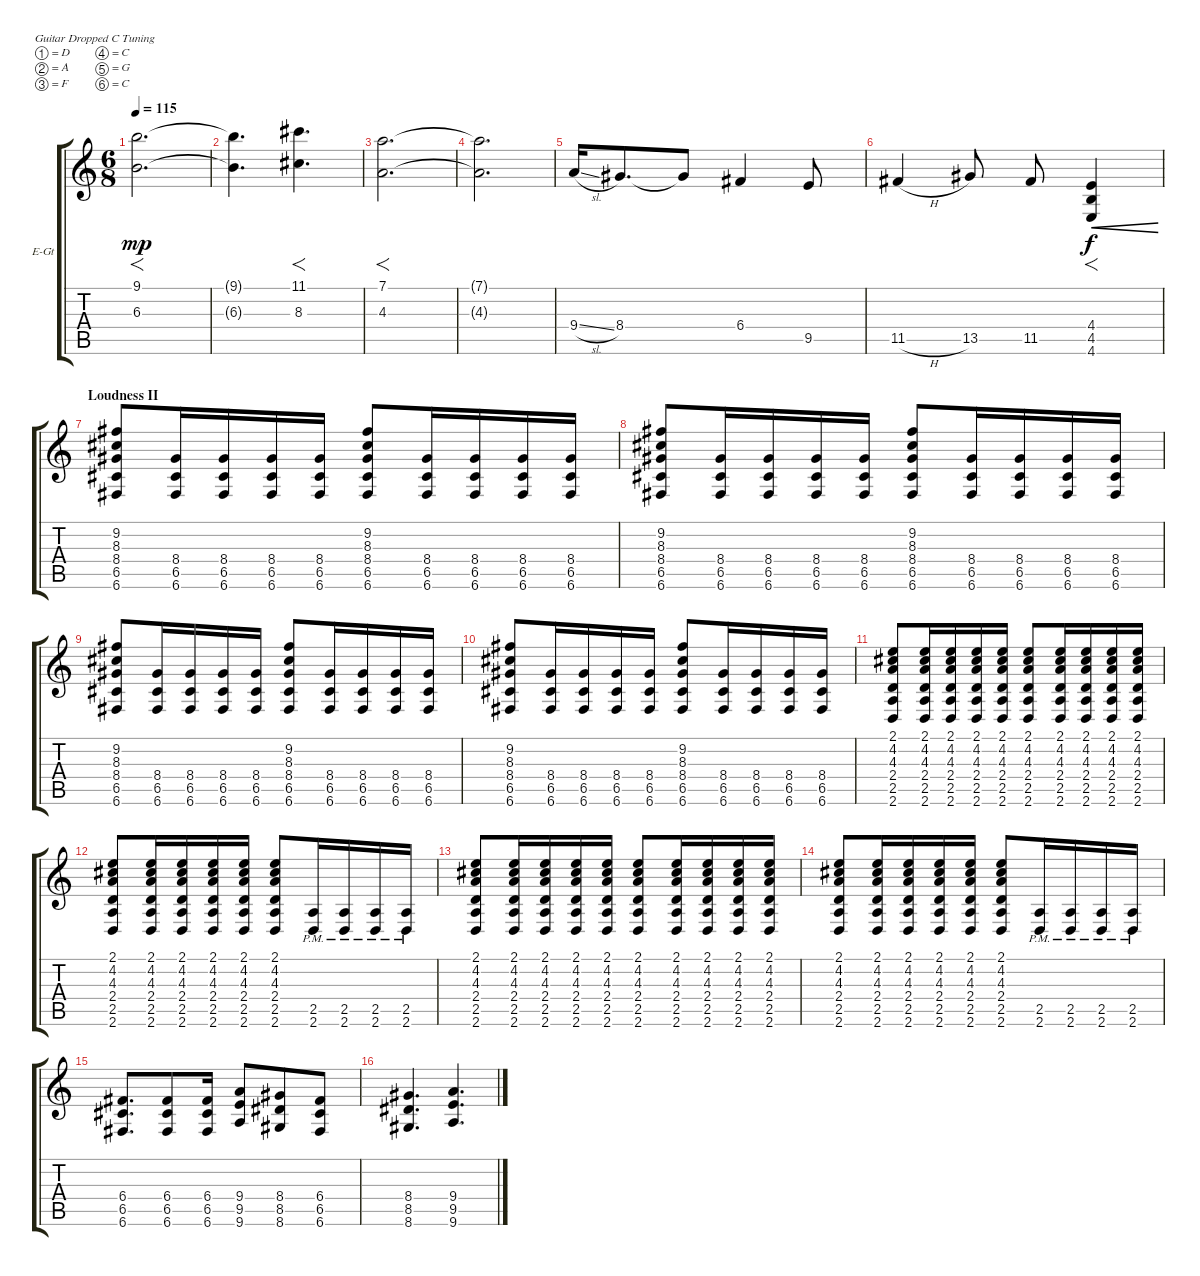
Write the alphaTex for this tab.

\bracketExtendMode groupsimilarinstruments
\firstSystemTrackNameOrientation horizontal
\otherSystemsTrackNameOrientation horizontal
\track ("Electric Guitar 1" "E-Gt") {instrument distortionguitar}
\staff {score tabs}
\tuning (D4 A3 F3 C3 G2 C2)
\ts (6 8)
\tempo 115
\clef g2
\ks c
(6.3 9.1).2{f d dy mp} |
(9.1{t} 6.3{t}).4{d} (8.3 11.1).4{f d} |
(4.3 7.1).2{f d} |
(7.1{t} 4.3{t}).2{d} |
9.4{sl}.16 8.4.8{d} 8.4{t}.8 6.4.4 9.5.8 |
11.5{h}.4 13.5.8 11.5.8 (4.5 4.6 4.4).4{f cre dy f} |
\section ("" "Loudness II")
(9.2 8.3 8.4 6.5 6.6).8 (6.6 6.5 8.4).16 (6.6 6.5 8.4).16 (6.6 6.5 8.4).16 (6.6 6.5 8.4).16 (9.2 8.3 8.4 6.5 6.6).8 (6.6 6.5 8.4).16 (6.6 6.5 8.4).16 (6.6 6.5 8.4).16 (6.6 6.5 8.4).16 |
(9.2 8.3 8.4 6.5 6.6).8 (6.6 6.5 8.4).16 (6.6 6.5 8.4).16 (6.6 6.5 8.4).16 (6.6 6.5 8.4).16 (9.2 8.3 8.4 6.5 6.6).8 (6.6 6.5 8.4).16 (6.6 6.5 8.4).16 (6.6 6.5 8.4).16 (6.6 6.5 8.4).16 |
(9.2 8.3 8.4 6.5 6.6).8 (6.6 6.5 8.4).16 (6.6 6.5 8.4).16 (6.6 6.5 8.4).16 (6.6 6.5 8.4).16 (9.2 8.3 8.4 6.5 6.6).8 (6.6 6.5 8.4).16 (6.6 6.5 8.4).16 (6.6 6.5 8.4).16 (6.6 6.5 8.4).16 |
(9.2 8.3 8.4 6.5 6.6).8 (6.6 6.5 8.4).16 (6.6 6.5 8.4).16 (6.6 6.5 8.4).16 (6.6 6.5 8.4).16 (9.2 8.3 8.4 6.5 6.6).8 (6.6 6.5 8.4).16 (6.6 6.5 8.4).16 (6.6 6.5 8.4).16 (6.6 6.5 8.4).16 |
(4.2 2.1 4.3 2.4 2.5 2.6).8 (2.6 2.5 2.4 4.3 4.2 2.1).16 (2.1 4.2 4.3 2.4 2.5 2.6).16 (2.1 4.2 4.3 2.4 2.5 2.6).16 (2.1 4.2 4.3 2.4 2.5 2.6).16 (4.2 2.1 4.3 2.4 2.5 2.6).8 (2.6 2.5 2.4 4.3 4.2 2.1).16 (2.1 4.2 4.3 2.4 2.5 2.6).16 (2.1 4.2 4.3 2.4 2.5 2.6).16 (2.1 4.2 4.3 2.4 2.5 2.6).16 |
(4.2 2.1 4.3 2.4 2.5 2.6).8 (2.6 2.5 2.4 4.3 4.2 2.1).16 (2.1 4.2 4.3 2.4 2.5 2.6).16 (2.1 4.2 4.3 2.4 2.5 2.6).16 (2.1 4.2 4.3 2.4 2.5 2.6).16 (2.6 2.5 2.4 4.3 4.2 2.1).8 (2.6{pm} 2.5{pm}).16 (2.6{pm} 2.5{pm}).16 (2.6{pm} 2.5{pm}).16 (2.6{pm} 2.5{pm}).16 |
(4.2 2.1 4.3 2.4 2.5 2.6).8 (2.6 2.5 2.4 4.3 4.2 2.1).16 (2.1 4.2 4.3 2.4 2.5 2.6).16 (2.1 4.2 4.3 2.4 2.5 2.6).16 (2.1 4.2 4.3 2.4 2.5 2.6).16 (4.2 2.1 4.3 2.4 2.5 2.6).8 (2.6 2.5 2.4 4.3 4.2 2.1).16 (2.1 4.2 4.3 2.4 2.5 2.6).16 (2.1 4.2 4.3 2.4 2.5 2.6).16 (2.1 4.2 4.3 2.4 2.5 2.6).16 |
(4.2 2.1 4.3 2.4 2.5 2.6).8 (2.6 2.5 2.4 4.3 4.2 2.1).16 (2.1 4.2 4.3 2.4 2.5 2.6).16 (2.1 4.2 4.3 2.4 2.5 2.6).16 (2.1 4.2 4.3 2.4 2.5 2.6).16 (2.6 2.5 2.4 4.3 4.2 2.1).8 (2.6{pm} 2.5{pm}).16 (2.6{pm} 2.5{pm}).16 (2.6{pm} 2.5{pm}).16 (2.6{pm} 2.5{pm}).16 |
(6.6 6.5 6.4).8{d} (6.4 6.5 6.6).8 (6.6 6.5 6.4).16 (9.4 9.5 9.6).8 (8.4 8.5 8.6).8 (6.4 6.5 6.6).8 |
(8.6 8.5 8.4).4{d} (9.4 9.5 9.6).4{d}
